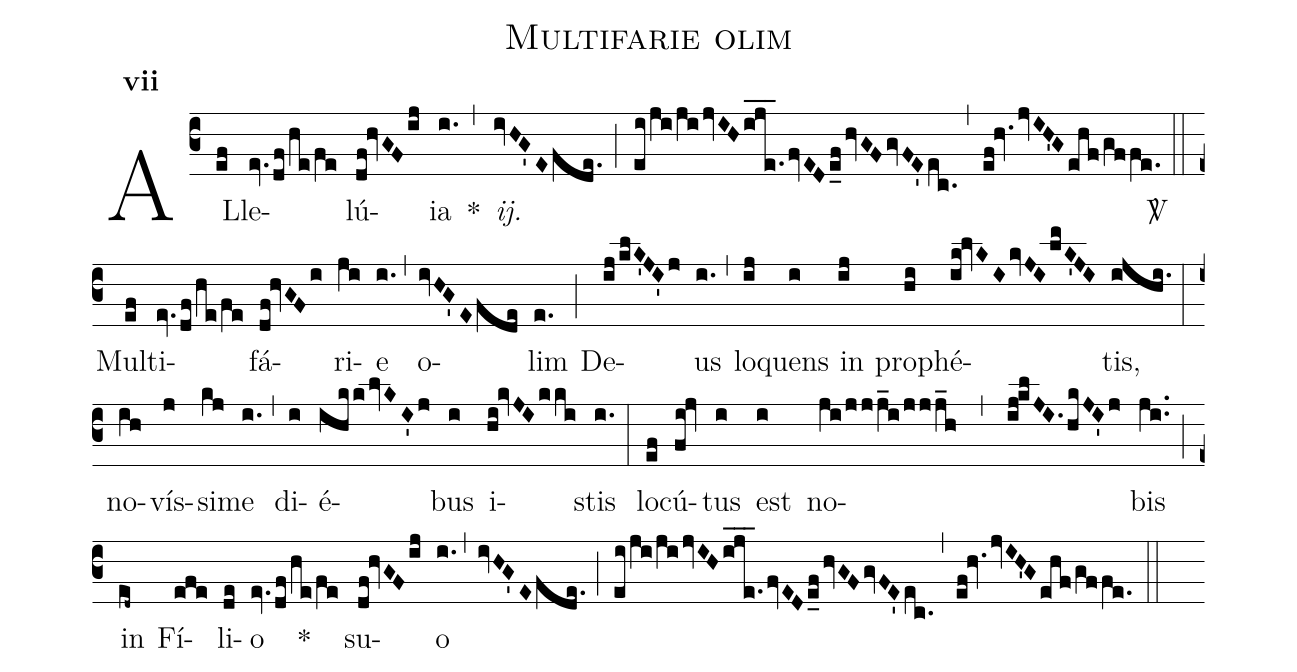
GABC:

name:Multifarie olim;
mode:7;
office-part:Alleluia;
%%
(c3) A{}L(ef)le(ev.df/he/fe)lú(df!hvGFij)ia(i.) *(,) <i>ij.</i>(ivHG'Efde.) (;) (ei/ji/ji/jvIHije.___fvEDe_fhvGFgvFE'ec.) (,) (ef!hv./jvIH'Gehf/gffe.) <sp>V/</sp>(::) Mul(ef)ti(ev.df/he/fe)fá(df!hvGFi)ri(ji)e(i.) (,) o(ivHG'Efde)lim(e.) (;) De(ij/klK'JI'j)us(i.) (,) lo(ij)quens(i) in(ij) pro(hi)phé(ik!lvKIkvJIlmK'JI)tis,(ijhi.) (:) no(ih)vís(j)si(kj)me(i.) (,) di(i)é(ihkklvKI'j)bus(i) i(hi!kvJIkki)stis(i.) (:) lo(ef)cú(fi!jv)tus(i) est(i) no(ji/jjj_i/jjj_h,ij!klJI.hkJI'j)bis(ji..) (;) in(ed~) Fí(efe)li(de)o(ev.df/he/fe) *() su(df!hvGFij)o(i.,ivHG'Efde.) (;) (ei/ji/ji/jvIHije.___fvEDe_f/hvGFgvFE'ec.) (,) (ef!hv.jvIH'Gehf/gffe.) (::)
